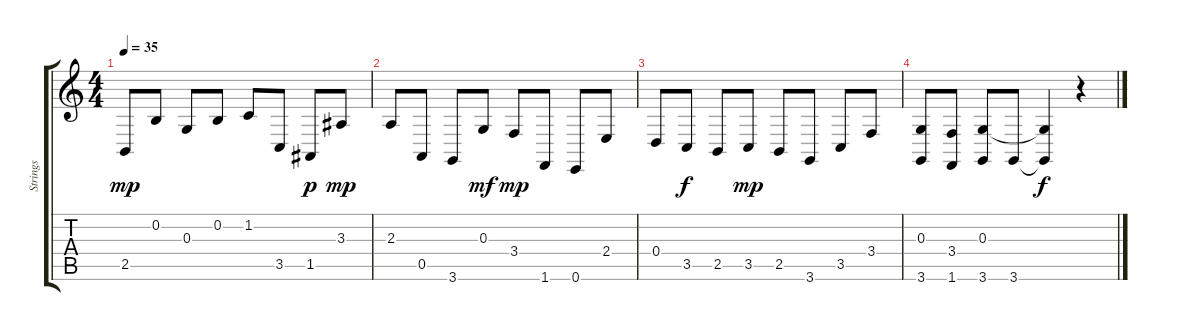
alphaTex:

\track ("Strings" "Strings") {instrument stringensemble1}
\staff {score tabs}
\tuning (E4 B3 G3 D3 A2 E2) {hide}
\ts (4 4)
\tempo 35
\clef g2
\ks c
2.5.8{dy mp} 0.2.8 0.3.8 0.2.8 1.2.8 3.5.8 1.5.8{dy p} 3.3.8{dy mp} |
2.3.8 0.5.8 3.6.8 0.3.8{dy mf} 3.4.8{dy mp} 1.6.8 0.6.8 2.4.8 |
0.4.8 3.5.8{dy f} 2.5.8 3.5.8{dy mp} 2.5.8 3.6.8 3.5.8 3.4.8 |
(0.3 3.6).8 (3.4 1.6).8 (0.3 3.6).8 3.6.8 (0.3{t} 3.6{t}).4{dy f} r.4
